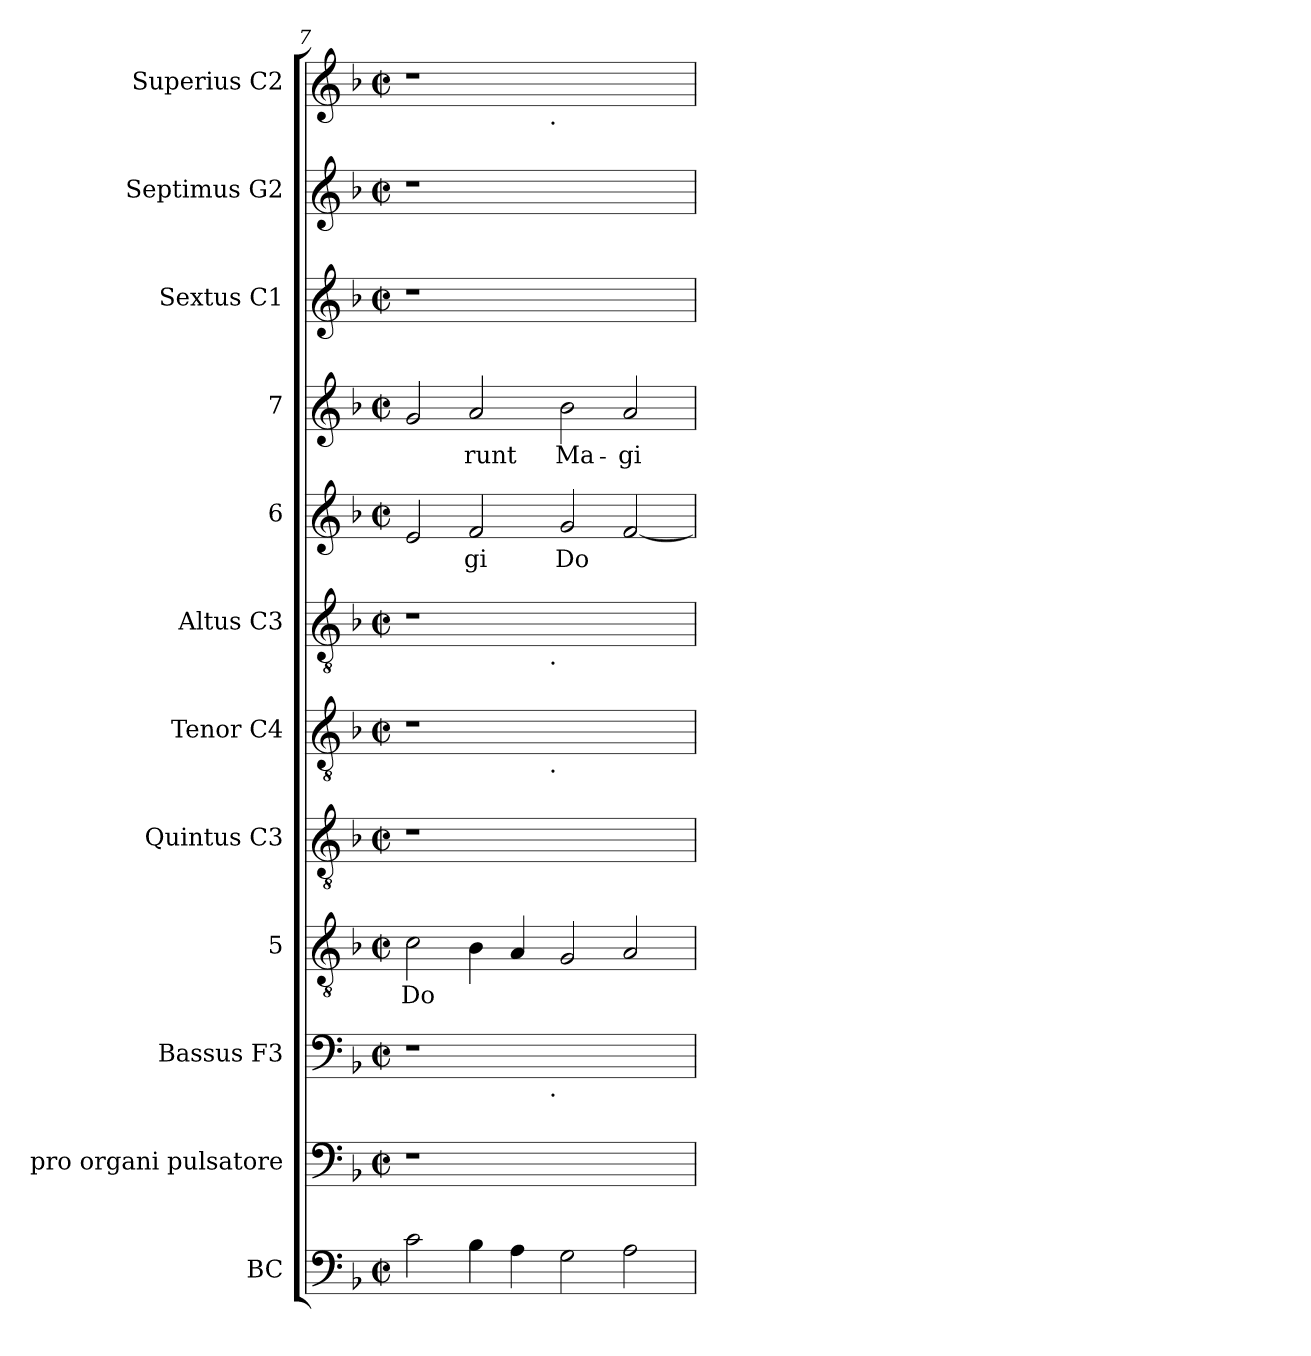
**kern	**text	**kern	**kern	**kern	**text	**kern	**kern	**kern	**kern	**text	**kern	**text	**kern	**kern	**kern
*part12	*part12	*part11	*part10	*part9	*part9	*part8	*part7	*part6	*part5	*part5	*part4	*part4	*part3	*part2	*part1
*staff12	*staff12	*staff11	*staff10	*staff9	*staff9	*staff8	*staff7	*staff6	*staff5	*staff5	*staff4	*staff4	*staff3	*staff2	*staff1
*I"BC	*	*I"pro organi  pulsatore	*I"Bassus  F3	*I"5	*	*I"Quintus  C3	*I"Tenor  C4	*I"Altus  C3	*I"6	*	*I"7	*	*I"Sextus  C1	*I"Septimus  G2	*I"Superius  C2
*I'BC	*	*	*I'B	*	*	*	*I'T	*I'A	*	*	*	*	*	*	*I'S
*clefF4	*	*clefF4	*clefF4	*clefGv2	*	*clefGv2	*clefGv2	*clefGv2	*clefG2	*	*clefG2	*	*clefG2	*clefG2	*clefG2
*k[b-]	*	*k[b-]	*k[b-]	*k[b-]	*	*k[b-]	*k[b-]	*k[b-]	*k[b-]	*	*k[b-]	*	*k[b-]	*k[b-]	*k[b-]
*F:	*	*F:	*F:	*F:	*	*F:	*F:	*F:	*F:	*	*F:	*	*F:	*F:	*F:
*M2/2	*	*M2/2	*M2/2	*M2/2	*	*M2/2	*M2/2	*M2/2	*M2/2	*	*M2/2	*	*M2/2	*M2/2	*M2/2
*met(c|)	*	*met(c|)	*met(c|)	*met(c|)	*	*met(c|)	*met(c|)	*met(c|)	*met(c|)	*	*met(c|)	*	*met(c|)	*met(c|)	*met(c|)
=7	=7	=7	=7	=7	=7	=7	=7	=7	=7	=7	=7	=7	=7	=7	=7
!	!LO:LY:a:cj	!	!	!	!LO:LY:b:cj	!	!	!	!	!LO:LY:b:cj	!	!LO:LY:b:cj	!	!	!
*	*	*	*^	*	*	*	*^	*^	*	*	*	*	*	*	*^
2c\	.	1r	1r	2ryy	2c\	Do-	1r	1r	2ryy	1r	2ryy	2e/	--	2g/	--	1r	1r	1r	2ryy
!	!LO:LY:a:cj	!	!	!	!	!LO:LY:b:cj	!	!	!	!	!	!	!LO:LY:b:cj	!	!LO:LY:b:cj	!	!	!	!
4B-\	.	.	.	4...ryy	4B-\	--	.	.	4...ryy	.	4...ryy	2f/	-gi	2a/	-runt	.	.	.	4...ryy
!	!LO:LY:a:cj	!	!	!	!	!LO:LY:b:cj	!	!	!	!	!	!	!	!	!	!	!	!	!
4A\	.	.	.	.	4A/	--	.	.	.	.	.	.	.	.	.	.	.	.	.
!	!	!	!	!	!	!	!	!	!	!	!	!	!	!	!	!	!	!	!LO:TX:b:t=.
!	!	!	!	!	!	!	!	!	!	!	!LO:TX:b:t=.	!	!	!	!	!	!	!	!
!	!	!	!	!	!	!	!	!	!LO:TX:b:t=.	!	!	!	!	!	!	!	!	!	!
!	!	!	!	!LO:TX:b:t=.	!	!	!	!	!	!	!	!	!	!	!	!	!	!	!
.	.	.	.	1ryy	.	.	.	.	1ryy	.	1ryy	.	.	.	.	.	.	.	1ryy
!	!LO:LY:a:cj	!	!	!	!	!LO:LY:b:cj	!	!	!	!	!	!	!LO:LY:b:cj	!	!LO:LY:b:cj	!	!	!	!
2G\	.	1ryy	1ryy	.	2G/	--	1ryy	1ryy	.	1ryy	.	2g/	Do-	2b-\	Ma-	1ryy	1ryy	1ryy	.
!	!LO:LY:a:cj	!	!	!	!	!LO:LY:b:cj	!	!	!	!	!	!	!LO:LY:b:cj	!	!LO:LY:b:cj	!	!	!	!
2A\	.	.	.	.	2A/	--	.	.	.	.	.	[<2f/	--	2a/	-gi	.	.	.	.
.	.	.	.	32ryy	.	.	.	.	32ryy	.	32ryy	.	.	.	.	.	.	.	32ryy
*	*	*	*	*	*	*	*	*v	*v	*	*	*	*	*	*	*	*	*v	*v
*	*	*	*v	*v	*	*	*	*	*v	*v	*	*	*	*	*	*	*
=	=	=	=	=	=	=	=	=	=	=	=	=	=	=	=
*-	*-	*-	*-	*-	*-	*-	*-	*-	*-	*-	*-	*-	*-	*-	*-
